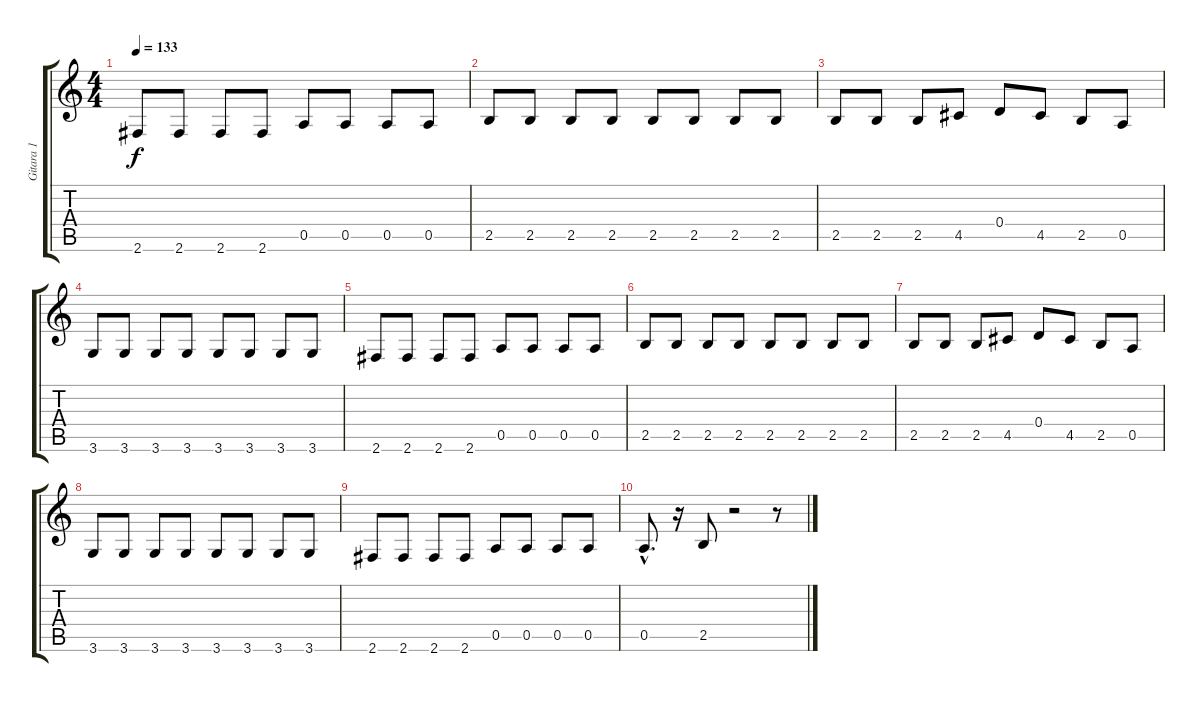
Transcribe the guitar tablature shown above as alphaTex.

\track ("Gitara 1" "Gitara 1") {instrument acousticguitarsteel}
\staff {score tabs}
\tuning (E4 B3 G3 D3 A2 E2) {hide}
\ts (4 4)
\tempo 133
\clef g2
\ks c
2.6.8{dy f} 2.6.8 2.6.8 2.6.8 0.5.8 0.5.8 0.5.8 0.5.8 |
2.5.8 2.5.8 2.5.8 2.5.8 2.5.8 2.5.8 2.5.8 2.5.8 |
2.5.8 2.5.8 2.5.8 4.5.8 0.4.8 4.5.8 2.5.8 0.5.8 |
3.6.8 3.6.8 3.6.8 3.6.8 3.6.8 3.6.8 3.6.8 3.6.8 |
2.6.8 2.6.8 2.6.8 2.6.8 0.5.8 0.5.8 0.5.8 0.5.8 |
2.5.8 2.5.8 2.5.8 2.5.8 2.5.8 2.5.8 2.5.8 2.5.8 |
2.5.8 2.5.8 2.5.8 4.5.8 0.4.8 4.5.8 2.5.8 0.5.8 |
3.6.8 3.6.8 3.6.8 3.6.8 3.6.8 3.6.8 3.6.8 3.6.8 |
2.6.8 2.6.8 2.6.8 2.6.8 0.5.8 0.5.8 0.5.8 0.5.8 |
0.5{hac}.8{d} r.16 2.5.8 r.2 r.8
